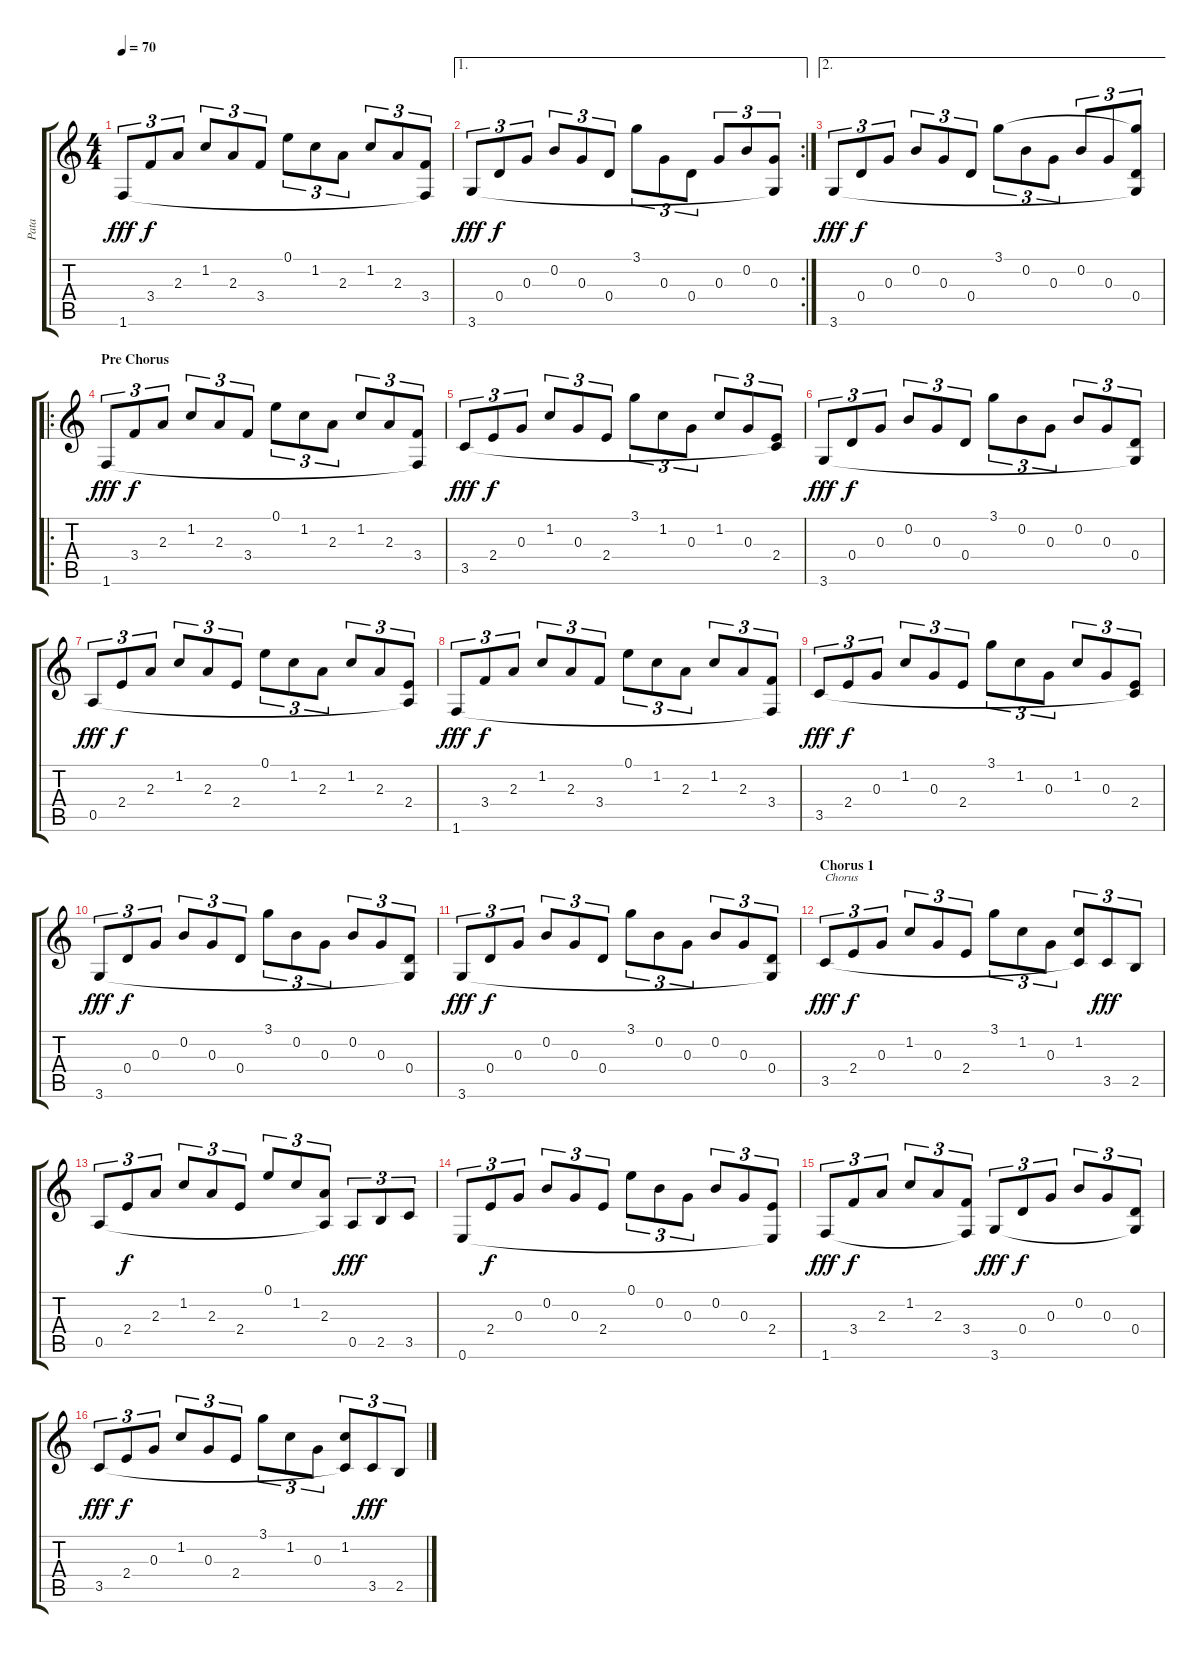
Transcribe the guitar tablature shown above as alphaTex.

\track ("Pata" "Pata") {instrument acousticguitarsteel}
\staff {score tabs}
\tuning (E4 B3 G3 D3 A2 E2) {hide}
\ts (4 4)
\tempo 70
\clef g2
\ks c
1.6.8{tu (3 2) dy fff} 3.4.8{tu (3 2) dy f} 2.3.8{tu (3 2)} 1.2.8{tu (3 2)} 2.3.8{tu (3 2)} 3.4.8{tu (3 2)} 0.1.8{tu (3 2)} 1.2.8{tu (3 2)} 2.3.8{tu (3 2)} 1.2.8{tu (3 2)} 2.3.8{tu (3 2)} (3.4 1.6{t}).8{tu (3 2)} |
\ae 1
\rc 2
3.6.8{tu (3 2) dy fff} 0.4.8{tu (3 2) dy f} 0.3.8{tu (3 2)} 0.2.8{tu (3 2)} 0.3.8{tu (3 2)} 0.4.8{tu (3 2)} 3.1.8{tu (3 2)} 0.3.8{tu (3 2)} 0.4.8{tu (3 2)} 0.3.8{tu (3 2)} 0.2.8{tu (3 2)} (0.3 3.6{t}).8{tu (3 2)} |
\ae 2
3.6.8{tu (3 2) dy fff} 0.4.8{tu (3 2) dy f} 0.3.8{tu (3 2)} 0.2.8{tu (3 2)} 0.3.8{tu (3 2)} 0.4.8{tu (3 2)} 3.1.8{tu (3 2)} 0.2.8{tu (3 2)} 0.3.8{tu (3 2)} 0.2.8{tu (3 2)} 0.3.8{tu (3 2)} (3.1{t} 0.4 3.6{t}).8{tu (3 2)} |
\ro
\section ("" "Pre Chorus")
1.6.8{tu (3 2) dy fff} 3.4.8{tu (3 2) dy f} 2.3.8{tu (3 2)} 1.2.8{tu (3 2)} 2.3.8{tu (3 2)} 3.4.8{tu (3 2)} 0.1.8{tu (3 2)} 1.2.8{tu (3 2)} 2.3.8{tu (3 2)} 1.2.8{tu (3 2)} 2.3.8{tu (3 2)} (3.4 1.6{t}).8{tu (3 2)} |
3.5.8{tu (3 2) dy fff} 2.4.8{tu (3 2) dy f} 0.3.8{tu (3 2)} 1.2.8{tu (3 2)} 0.3.8{tu (3 2)} 2.4.8{tu (3 2)} 3.1.8{tu (3 2)} 1.2.8{tu (3 2)} 0.3.8{tu (3 2)} 1.2.8{tu (3 2)} 0.3.8{tu (3 2)} (2.4 3.5{t}).8{tu (3 2)} |
3.6.8{tu (3 2) dy fff} 0.4.8{tu (3 2) dy f} 0.3.8{tu (3 2)} 0.2.8{tu (3 2)} 0.3.8{tu (3 2)} 0.4.8{tu (3 2)} 3.1.8{tu (3 2)} 0.2.8{tu (3 2)} 0.3.8{tu (3 2)} 0.2.8{tu (3 2)} 0.3.8{tu (3 2)} (0.4 3.6{t}).8{tu (3 2)} |
0.5.8{tu (3 2) dy fff} 2.4.8{tu (3 2) dy f} 2.3.8{tu (3 2)} 1.2.8{tu (3 2)} 2.3.8{tu (3 2)} 2.4.8{tu (3 2)} 0.1.8{tu (3 2)} 1.2.8{tu (3 2)} 2.3.8{tu (3 2)} 1.2.8{tu (3 2)} 2.3.8{tu (3 2)} (2.4 0.5{t}).8{tu (3 2)} |
1.6.8{tu (3 2) dy fff} 3.4.8{tu (3 2) dy f} 2.3.8{tu (3 2)} 1.2.8{tu (3 2)} 2.3.8{tu (3 2)} 3.4.8{tu (3 2)} 0.1.8{tu (3 2)} 1.2.8{tu (3 2)} 2.3.8{tu (3 2)} 1.2.8{tu (3 2)} 2.3.8{tu (3 2)} (3.4 1.6{t}).8{tu (3 2)} |
3.5.8{tu (3 2) dy fff} 2.4.8{tu (3 2) dy f} 0.3.8{tu (3 2)} 1.2.8{tu (3 2)} 0.3.8{tu (3 2)} 2.4.8{tu (3 2)} 3.1.8{tu (3 2)} 1.2.8{tu (3 2)} 0.3.8{tu (3 2)} 1.2.8{tu (3 2)} 0.3.8{tu (3 2)} (2.4 3.5{t}).8{tu (3 2)} |
3.6.8{tu (3 2) dy fff} 0.4.8{tu (3 2) dy f} 0.3.8{tu (3 2)} 0.2.8{tu (3 2)} 0.3.8{tu (3 2)} 0.4.8{tu (3 2)} 3.1.8{tu (3 2)} 0.2.8{tu (3 2)} 0.3.8{tu (3 2)} 0.2.8{tu (3 2)} 0.3.8{tu (3 2)} (0.4 3.6{t}).8{tu (3 2)} |
3.6.8{tu (3 2) dy fff} 0.4.8{tu (3 2) dy f} 0.3.8{tu (3 2)} 0.2.8{tu (3 2)} 0.3.8{tu (3 2)} 0.4.8{tu (3 2)} 3.1.8{tu (3 2)} 0.2.8{tu (3 2)} 0.3.8{tu (3 2)} 0.2.8{tu (3 2)} 0.3.8{tu (3 2)} (0.4 3.6{t}).8{tu (3 2)} |
\section ("" "Chorus 1")
3.5.8{tu (3 2) txt "Chorus" dy fff} 2.4.8{tu (3 2) dy f} 0.3.8{tu (3 2)} 1.2.8{tu (3 2)} 0.3.8{tu (3 2)} 2.4.8{tu (3 2)} 3.1.8{tu (3 2)} 1.2.8{tu (3 2)} 0.3.8{tu (3 2)} (1.2 3.5{t}).8{tu (3 2)} 3.5.8{tu (3 2) dy fff} 2.5.8{tu (3 2)} |
0.5.8{tu (3 2)} 2.4.8{tu (3 2) dy f} 2.3.8{tu (3 2)} 1.2.8{tu (3 2)} 2.3.8{tu (3 2)} 2.4.8{tu (3 2)} 0.1.8{tu (3 2)} 1.2.8{tu (3 2)} (2.3 0.5{t}).8{tu (3 2)} 0.5.8{tu (3 2) dy fff} 2.5.8{tu (3 2)} 3.5.8{tu (3 2)} |
0.6.8{tu (3 2)} 2.4.8{tu (3 2) dy f} 0.3.8{tu (3 2)} 0.2.8{tu (3 2)} 0.3.8{tu (3 2)} 2.4.8{tu (3 2)} 0.1.8{tu (3 2)} 0.2.8{tu (3 2)} 0.3.8{tu (3 2)} 0.2.8{tu (3 2)} 0.3.8{tu (3 2)} (2.4 0.6{t}).8{tu (3 2)} |
1.6.8{tu (3 2) dy fff} 3.4.8{tu (3 2) dy f} 2.3.8{tu (3 2)} 1.2.8{tu (3 2)} 2.3.8{tu (3 2)} (3.4 1.6{t}).8{tu (3 2)} 3.6.8{tu (3 2) dy fff} 0.4.8{tu (3 2) dy f} 0.3.8{tu (3 2)} 0.2.8{tu (3 2)} 0.3.8{tu (3 2)} (0.4 3.6{t}).8{tu (3 2)} |
3.5.8{tu (3 2) dy fff} 2.4.8{tu (3 2) dy f} 0.3.8{tu (3 2)} 1.2.8{tu (3 2)} 0.3.8{tu (3 2)} 2.4.8{tu (3 2)} 3.1.8{tu (3 2)} 1.2.8{tu (3 2)} 0.3.8{tu (3 2)} (1.2 3.5{t}).8{tu (3 2)} 3.5.8{tu (3 2) dy fff} 2.5.8{tu (3 2)}
